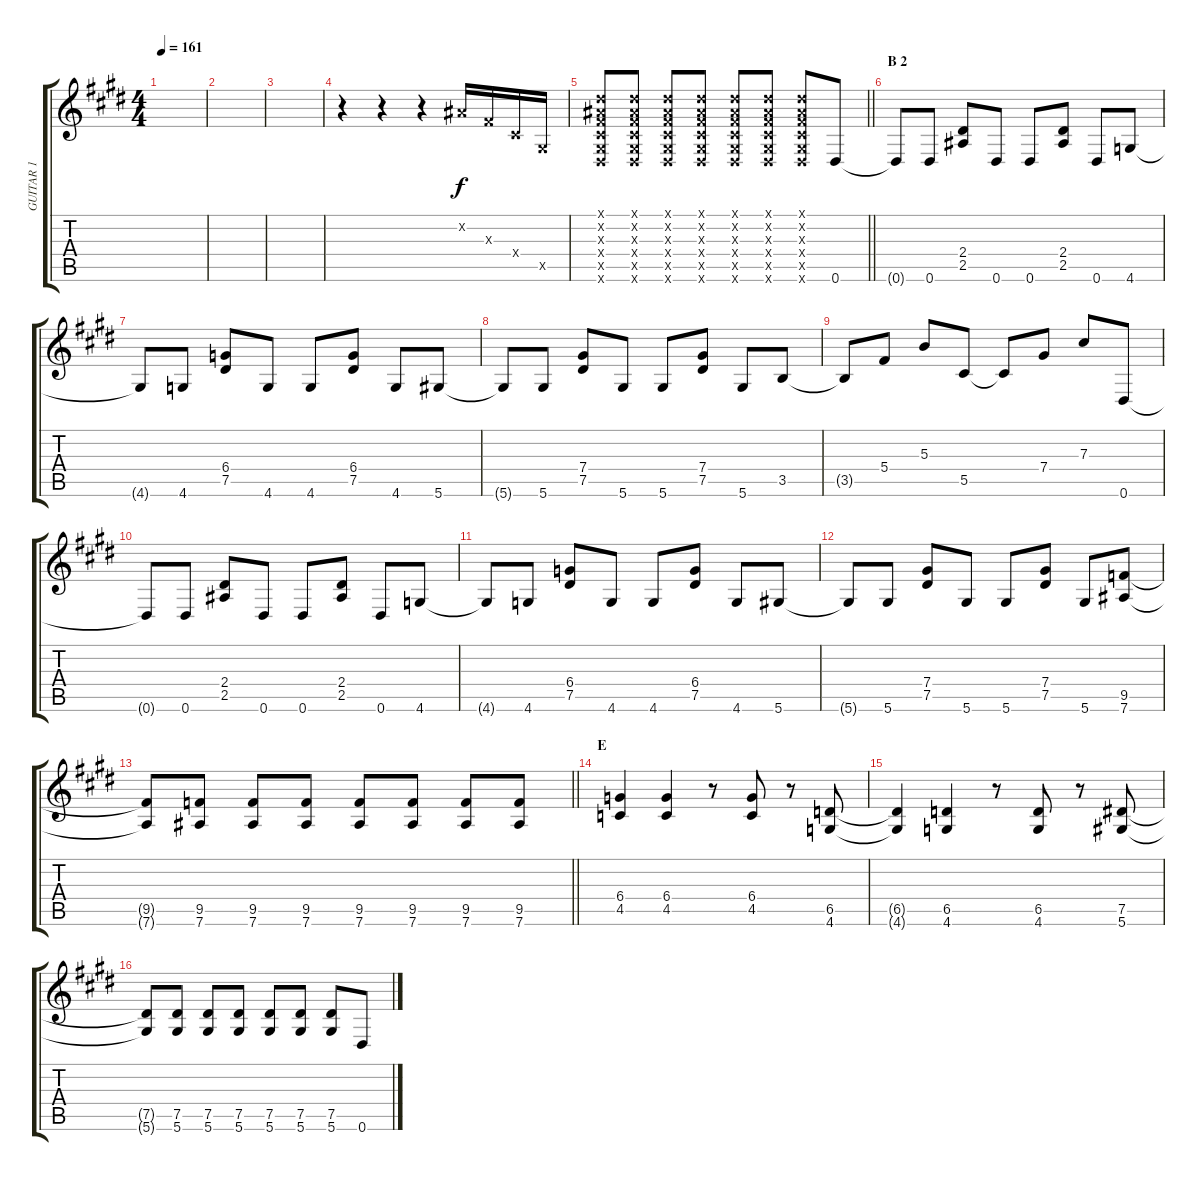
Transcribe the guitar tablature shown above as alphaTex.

\track ("GUITAR 1" "GUITAR 1") {instrument distortionguitar}
\staff {score tabs}
\tuning (Eb4 Bb3 Gb3 Db3 Ab2 Eb2) {hide}
\ts (4 4)
\tempo 161
\clef g2
\ks e
|
|
|
r.4 r.4 r.4 0.2{x}.16 0.3{x}.16 0.4{x}.16 0.5{x}.16 |
\barLineRight lightlight
(0.1{x} 0.2{x} 0.3{x} 0.4{x} 0.5{x} 0.6{x}).8 (0.1{x} 0.2{x} 0.3{x} 0.4{x} 0.5{x} 0.6{x}).8 (0.1{x} 0.2{x} 0.3{x} 0.4{x} 0.5{x} 0.6{x}).8 (0.1{x} 0.2{x} 0.3{x} 0.4{x} 0.5{x} 0.6{x}).8 (0.1{x} 0.2{x} 0.3{x} 0.4{x} 0.5{x} 0.6{x}).8 (0.1{x} 0.2{x} 0.3{x} 0.4{x} 0.5{x} 0.6{x}).8 (0.1{x} 0.2{x} 0.3{x} 0.4{x} 0.5{x} 0.6{x}).8 0.6.8{volume 10 balance 13} |
\section ("" "B 2")
0.6{t}.8 0.6.8 (2.4 2.5).8 0.6.8 0.6.8 (2.4 2.5).8 0.6.8 4.6.8 |
4.6{t}.8 4.6.8 (6.4 7.5).8 4.6.8 4.6.8 (6.4 7.5).8 4.6.8 5.6.8 |
5.6{t}.8 5.6.8 (7.4 7.5).8 5.6.8 5.6.8 (7.4 7.5).8 5.6.8 3.5.8 |
3.5{t}.8 5.4.8 5.3.8 5.5.8 5.5{t}.8 7.4.8 7.3.8 0.6.8{volume 10 balance 13} |
0.6{t}.8 0.6.8 (2.4 2.5).8 0.6.8 0.6.8 (2.4 2.5).8 0.6.8 4.6.8 |
4.6{t}.8 4.6.8 (6.4 7.5).8 4.6.8 4.6.8 (6.4 7.5).8 4.6.8 5.6.8 |
5.6{t}.8 5.6.8 (7.4 7.5).8 5.6.8 5.6.8 (7.4 7.5).8 5.6.8 (9.5 7.6).8 |
\barLineRight lightlight
(9.5{t} 7.6{t}).8 (9.5 7.6).8 (9.5 7.6).8 (9.5 7.6).8 (9.5 7.6).8 (9.5 7.6).8 (9.5 7.6).8 (9.5 7.6).8 |
\section ("" "E")
(6.4 4.5).4{volume 10 balance 13} (6.4 4.5).4 r.8 (6.4 4.5).8 r.8 (6.5 4.6).8 |
(6.5{t} 4.6{t}).4 (6.5 4.6).4 r.8 (6.5 4.6).8 r.8 (7.5 5.6).8 |
(7.5{t} 5.6{t}).8 (7.5 5.6).8 (7.5 5.6).8 (7.5 5.6).8 (7.5 5.6).8 (7.5 5.6).8 (7.5 5.6).8 0.6.8
